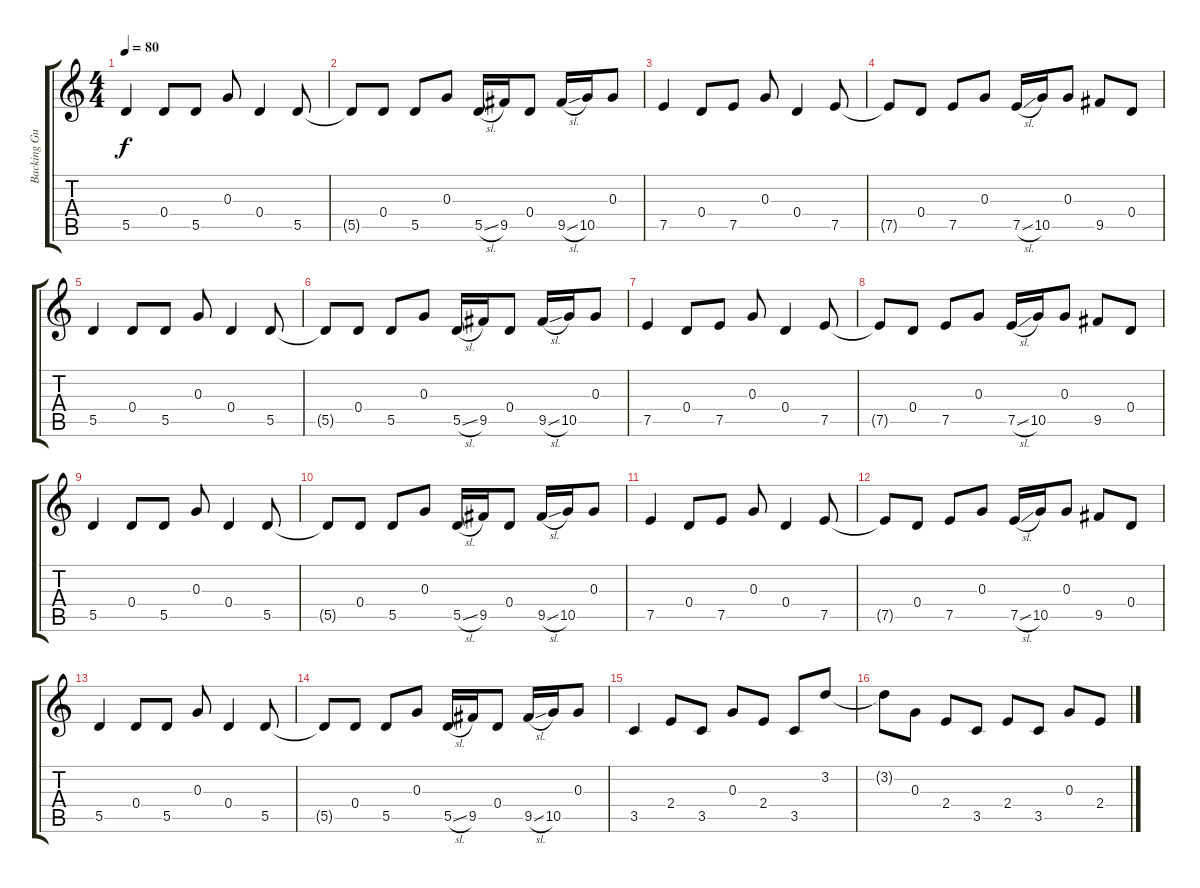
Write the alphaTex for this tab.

\track ("Backing Guitar Clean (kjartan sveinsson)" "Backing Gu") {instrument electricguitarclean}
\staff {score tabs}
\tuning (E4 B3 G3 D3 A2 E2) {hide}
\ts (4 4)
\tempo 80
\clef g2
\ks c
5.5.4{dy f} 0.4.8 5.5.8 0.3.8 0.4.4 5.5.8 |
5.5{t}.8 0.4.8 5.5.8 0.3.8 5.5{sl}.16 9.5.16 0.4.8 9.5{sl}.16 10.5.16 0.3.8 |
7.5.4 0.4.8 7.5.8 0.3.8 0.4.4 7.5.8 |
7.5{t}.8 0.4.8 7.5.8 0.3.8 7.5{sl}.16 10.5.16 0.3.8 9.5.8 0.4.8 |
5.5.4 0.4.8 5.5.8 0.3.8 0.4.4 5.5.8 |
5.5{t}.8 0.4.8 5.5.8 0.3.8 5.5{sl}.16 9.5.16 0.4.8 9.5{sl}.16 10.5.16 0.3.8 |
7.5.4 0.4.8 7.5.8 0.3.8 0.4.4 7.5.8 |
7.5{t}.8 0.4.8 7.5.8 0.3.8 7.5{sl}.16 10.5.16 0.3.8 9.5.8 0.4.8 |
5.5.4 0.4.8 5.5.8 0.3.8 0.4.4 5.5.8 |
5.5{t}.8 0.4.8 5.5.8 0.3.8 5.5{sl}.16 9.5.16 0.4.8 9.5{sl}.16 10.5.16 0.3.8 |
7.5.4 0.4.8 7.5.8 0.3.8 0.4.4 7.5.8 |
7.5{t}.8 0.4.8 7.5.8 0.3.8 7.5{sl}.16 10.5.16 0.3.8 9.5.8 0.4.8 |
5.5.4 0.4.8 5.5.8 0.3.8 0.4.4 5.5.8 |
5.5{t}.8 0.4.8 5.5.8 0.3.8 5.5{sl}.16 9.5.16 0.4.8 9.5{sl}.16 10.5.16 0.3.8 |
3.5.4 2.4.8 3.5.8 0.3.8 2.4.8 3.5.8 3.2.8 |
3.2{t}.8 0.3.8 2.4.8 3.5.8 2.4.8 3.5.8 0.3.8 2.4.8
